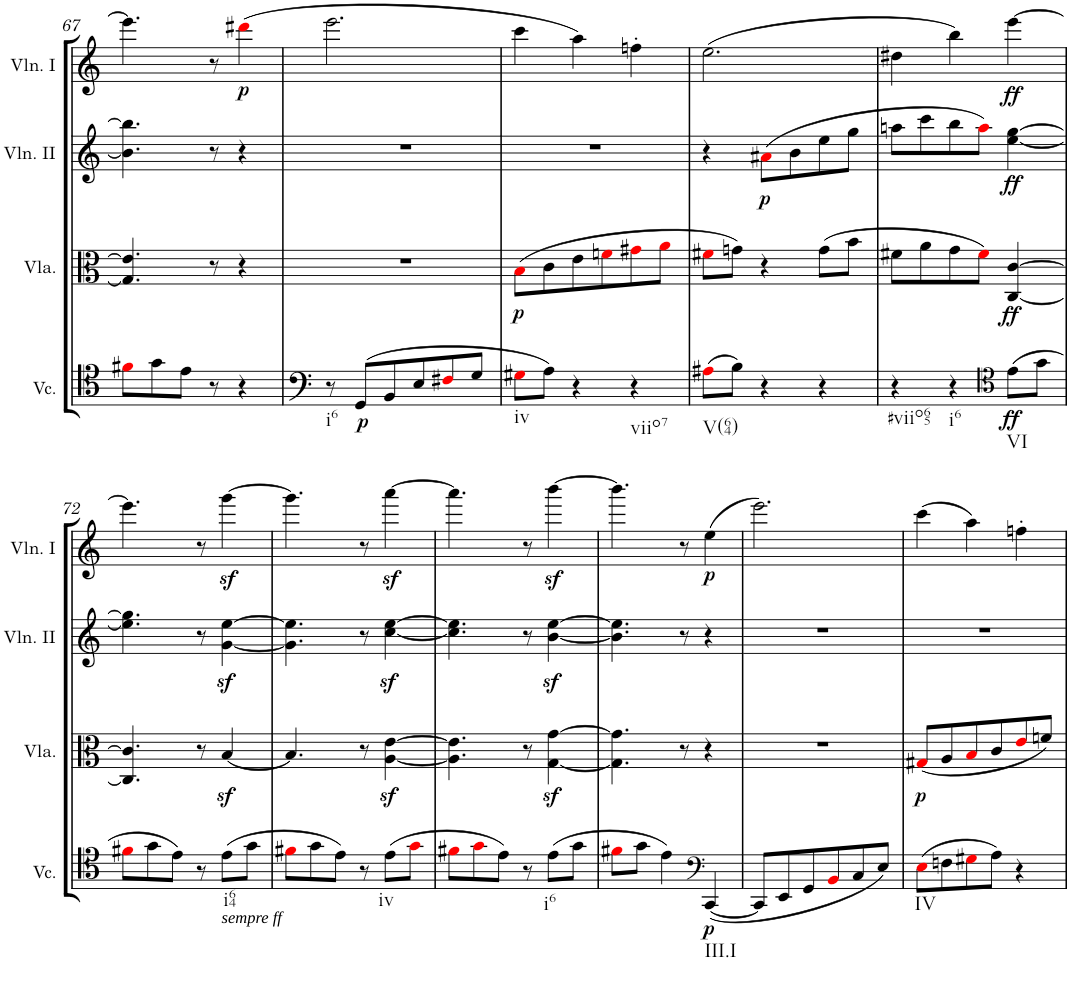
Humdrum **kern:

**kern	**dynam	**kern	**dynam	**kern	**dynam	**kern	**dynam
*part4	*part4	*part3	*part3	*part2	*part2	*part1	*part1
*staff4	*staff4	*staff3	*staff3	*staff2	*staff2	*staff1	*staff1
*I"Violoncello	*	*I"Viola	*	*I"Violin II	*	*I"Violin I	*
*I'Vc.	*	*I'Vla.	*	*I'Vln. II	*	*I'Vln. I	*
!!LO:PB:g=z
*clefC4	*	*clefC3	*	*clefG2	*	*clefG2	*
*k[]	*	*k[]	*	*k[]	*	*k[]	*
*M3/4	*	*M3/4	*	*M3/4	*	*M3/4	*
=67	=67	=67	=67	=67	=67	=67	=67
8f#Xi\L	.	4.G/] 4.e/]	.	4.b\] 4.bb\]	.	4.eee\]	.
8g\	.	.	.	.	.	.	.
8e\J	.	.	.	.	.	.	.
8r	.	8r	.	8r	.	8r	.
!	!	!	!	!	!	!	!LO:DY:b
4r	.	4r	.	4r	.	(4ddd#Xi\	p
=68	=68	=68	=68	=68	=68	=68	=68
!LO:TX:b:t=i6	!	!	!	!	!	!	!
8r	.	2.r	.	2.r	.	2.eee\	.
!	!LO:DY:b	!	!	!	!	!	!
(8GG/L	p	.	.	.	.	.	.
8BB/	.	.	.	.	.	.	.
8E/	.	.	.	.	.	.	.
8F#Xi/	.	.	.	.	.	.	.
8G/J	.	.	.	.	.	.	.
=69	=69	=69	=69	=69	=69	=69	=69
!LO:TX:b:t=iv	!	!	!	!	!	!	!
!	!	!	!LO:DY:b	!	!	!	!
8G#Xi\L	.	(8Bi\L	p	2.r	.	4ccc\	.
8A\J)	.	8c\	.	.	.	.	.
4r	.	8e\	.	.	.	4aa\)	.
.	.	8fni\	.	.	.	.	.
!LO:TX:b:t=viio7	!	!	!	!	!	!	!
4r	.	8g#Xi\	.	.	.	4ffn'\	.
.	.	8ai\J	.	.	.	.	.
=70	=70	=70	=70	=70	=70	=70	=70
!LO:TX:b:t=V(64)	!	!	!	!	!	!	!
(8A#Xi\L	.	8f#Xi\L	.	4r	.	(2.ee\	.
8B\J)	.	8gn\J)	.	.	.	.	.
!	!	!	!	!	!LO:DY:b	!	!
4r	.	4r	.	(8a#Xi\L	p	.	.
.	.	.	.	8b\	.	.	.
4r	.	(8g\L	.	8ee\	.	.	.
.	.	8b\J	.	8gg\J	.	.	.
=71	=71	=71	=71	=71	=71	=71	=71
!LO:TX:b:t=#viio65	!	!	!	!	!	!	!
4r	.	8f#X\L	.	8aan\L	.	4dd#X\	.
.	.	8a\	.	8ccc\	.	.	.
!LO:TX:b:t=i6	!	!	!	!	!	!	!
4r	.	8g\	.	8bb\	.	4bb\)	.
.	.	8f#i\J)	.	8aai\J)	.	.	.
*clefC4	*	*	*	*	*	*	*
!LO:TX:b:t=VI	!	!	!	!	!	!	!
!	!LO:DY:b	!	!LO:DY:b	!	!LO:DY:b	!	!LO:DY:b
(8e\L	ff	[4C/ [4c/	ff	[4ee\ [4gg\	ff	[4eee\	ff
8g\J	.	.	.	.	.	.	.
!!LO:LB:g=z
=72	=72	=72	=72	=72	=72	=72	=72
8f#Xi\L	.	4.C/] 4.c/]	.	4.ee\] 4.gg\]	.	4.eee\]	.
8g\	.	.	.	.	.	.	.
8e\J)	.	.	.	.	.	.	.
8r	.	8r	.	8r	.	8r	.
!LO:TX:b:i:t=sempre ff	!	!	!	!	!	!	!
!LO:TX:b:t=i64	!	!	!	!	!	!	!
(8e\L	.	[4Bz</	.	[4g\z< [4ee\z<	.	[4gggz<\	.
8g\J	.	.	.	.	.	.	.
=73	=73	=73	=73	=73	=73	=73	=73
8f#Xi\L	.	4.B/]	.	4.g\] 4.ee\]	.	4.ggg\]	.
8g\	.	.	.	.	.	.	.
8e\J)	.	.	.	.	.	.	.
8r	.	8r	.	8r	.	8r	.
!LO:TX:b:t=iv	!	!	!	!	!	!	!
(8e\L	.	[4A\z< [4e\z<	.	[4cc\z< [4ee\z<	.	[4aaaz<\	.
8gi\J	.	.	.	.	.	.	.
=74	=74	=74	=74	=74	=74	=74	=74
8f#Xi\L	.	4.A\] 4.e\]	.	4.cc\] 4.ee\]	.	4.aaa\]	.
8gi\	.	.	.	.	.	.	.
8e\J)	.	.	.	.	.	.	.
8r	.	8r	.	8r	.	8r	.
!LO:TX:b:t=i6	!	!	!	!	!	!	!
(8e\L	.	[4G\z< [4g\z<	.	[4b\z< [4ee\z<	.	[4bbbz<\	.
8g\J	.	.	.	.	.	.	.
=75	=75	=75	=75	=75	=75	=75	=75
8f#Xi\L	.	4.G\] 4.g\]	.	4.b\] 4.ee\]	.	4.bbb\]	.
8g\J	.	.	.	.	.	.	.
4e\)	.	.	.	.	.	.	.
.	.	8r	.	8r	.	8r	.
*clefF4	*	*	*	*	*	*	*
!LO:TX:b:t=III.I	!	!	!	!	!	!	!
!	!LO:DY:b	!	!	!	!	!	!LO:DY:b
(<[4CC/	p	4r	.	4r	.	(4ee\	p
=76	=76	=76	=76	=76	=76	=76	=76
8CC/L]	.	2.r	.	2.r	.	2.eee\)	.
8EE/	.	.	.	.	.	.	.
8GG/	.	.	.	.	.	.	.
8BBi/	.	.	.	.	.	.	.
8C/	.	.	.	.	.	.	.
8E/J)	.	.	.	.	.	.	.
=77	=77	=77	=77	=77	=77	=77	=77
!LO:TX:b:t=IV	!	!	!	!	!	!	!
!	!	!	!LO:DY:b	!	!	!	!
(8Ei\L	.	(8G#Xi/L	p	2.r	.	(4ccc\	.
8Fn\	.	8A/	.	.	.	.	.
8G#Xi\	.	8Bi/	.	.	.	4aa\)	.
8A\J)	.	8c/	.	.	.	.	.
4r	.	8ei/	.	.	.	4ffn'\	.
.	.	8fn/J)	.	.	.	.	.
=	=	=	=	=	=	=	=
*-	*-	*-	*-	*-	*-	*-	*-
